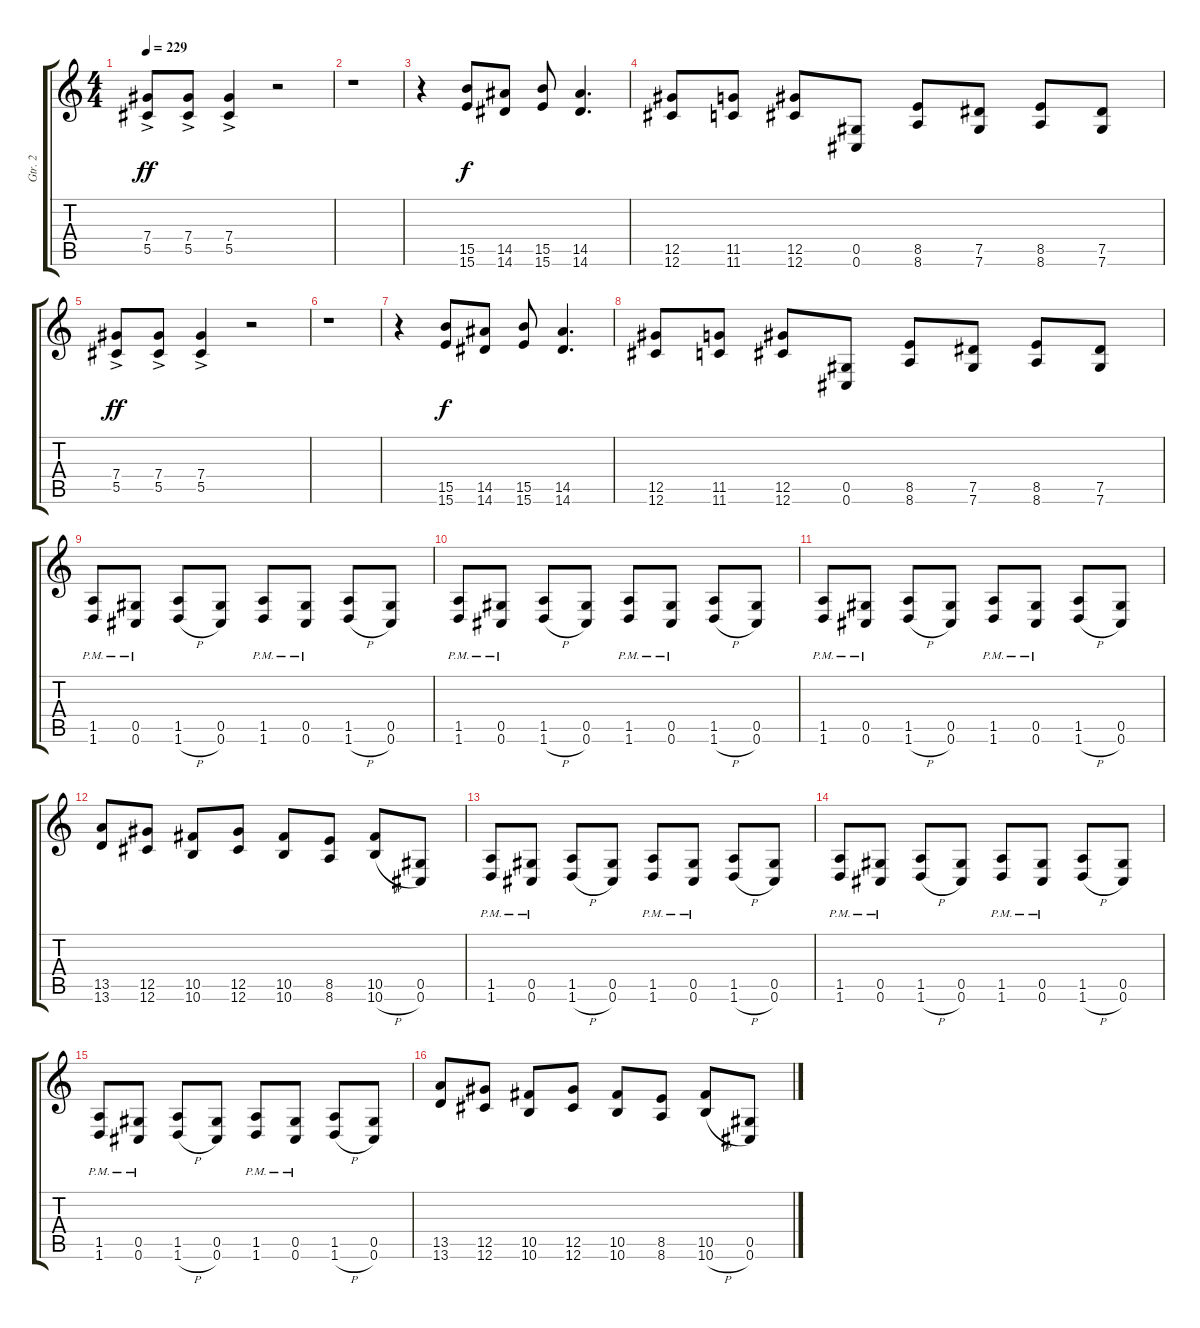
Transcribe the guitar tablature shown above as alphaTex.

\track ("Gtr. 2" "Gtr. 2") {instrument electricguitarmuted}
\staff {score tabs}
\tuning (Eb4 Bb3 Gb3 Db3 Ab2 Db2) {hide}
\ts (4 4)
\tempo 229
\clef g2
\ks c
(7.4{ac} 5.5{ac}).8{dy ff} (7.4{ac} 5.5{ac}).8 (7.4{ac} 5.5{ac}).4 r.2 |
r.1 |
r.4 (15.5 15.6).8{dy f} (14.5 14.6).8 (15.5 15.6).8 (14.5 14.6).4{d} |
(12.5 12.6).8 (11.5 11.6).8 (12.5 12.6).8 (0.5 0.6).8 (8.5 8.6).8 (7.5 7.6).8 (8.5 8.6).8 (7.5 7.6).8 |
(7.4{ac} 5.5{ac}).8{dy ff} (7.4{ac} 5.5{ac}).8 (7.4{ac} 5.5{ac}).4 r.2 |
r.1 |
r.4 (15.5 15.6).8{dy f} (14.5 14.6).8 (15.5 15.6).8 (14.5 14.6).4{d} |
(12.5 12.6).8 (11.5 11.6).8 (12.5 12.6).8 (0.5 0.6).8 (8.5 8.6).8 (7.5 7.6).8 (8.5 8.6).8 (7.5 7.6).8 |
(1.5{pm} 1.6{pm}).8 (0.5{pm} 0.6{pm}).8 (1.5 1.6{h}).8 (0.5 0.6).8 (1.5{pm} 1.6{pm}).8 (0.5{pm} 0.6{pm}).8 (1.5 1.6{h}).8 (0.5 0.6).8 |
(1.5{pm} 1.6{pm}).8 (0.5{pm} 0.6{pm}).8 (1.5 1.6{h}).8 (0.5 0.6).8 (1.5{pm} 1.6{pm}).8 (0.5{pm} 0.6{pm}).8 (1.5 1.6{h}).8 (0.5 0.6).8 |
(1.5{pm} 1.6{pm}).8 (0.5{pm} 0.6{pm}).8 (1.5 1.6{h}).8 (0.5 0.6).8 (1.5{pm} 1.6{pm}).8 (0.5{pm} 0.6{pm}).8 (1.5 1.6{h}).8 (0.5 0.6).8 |
(13.5 13.6).8 (12.5 12.6).8 (10.5 10.6).8 (12.5 12.6).8 (10.5 10.6).8 (8.5 8.6).8 (10.5 10.6{h}).8 (0.5 0.6).8 |
(1.5{pm} 1.6{pm}).8 (0.5{pm} 0.6{pm}).8 (1.5 1.6{h}).8 (0.5 0.6).8 (1.5{pm} 1.6{pm}).8 (0.5{pm} 0.6{pm}).8 (1.5 1.6{h}).8 (0.5 0.6).8 |
(1.5{pm} 1.6{pm}).8 (0.5{pm} 0.6{pm}).8 (1.5 1.6{h}).8 (0.5 0.6).8 (1.5{pm} 1.6{pm}).8 (0.5{pm} 0.6{pm}).8 (1.5 1.6{h}).8 (0.5 0.6).8 |
(1.5{pm} 1.6{pm}).8 (0.5{pm} 0.6{pm}).8 (1.5 1.6{h}).8 (0.5 0.6).8 (1.5{pm} 1.6{pm}).8 (0.5{pm} 0.6{pm}).8 (1.5 1.6{h}).8 (0.5 0.6).8 |
(13.5 13.6).8 (12.5 12.6).8 (10.5 10.6).8 (12.5 12.6).8 (10.5 10.6).8 (8.5 8.6).8 (10.5 10.6{h}).8 (0.5 0.6).8
